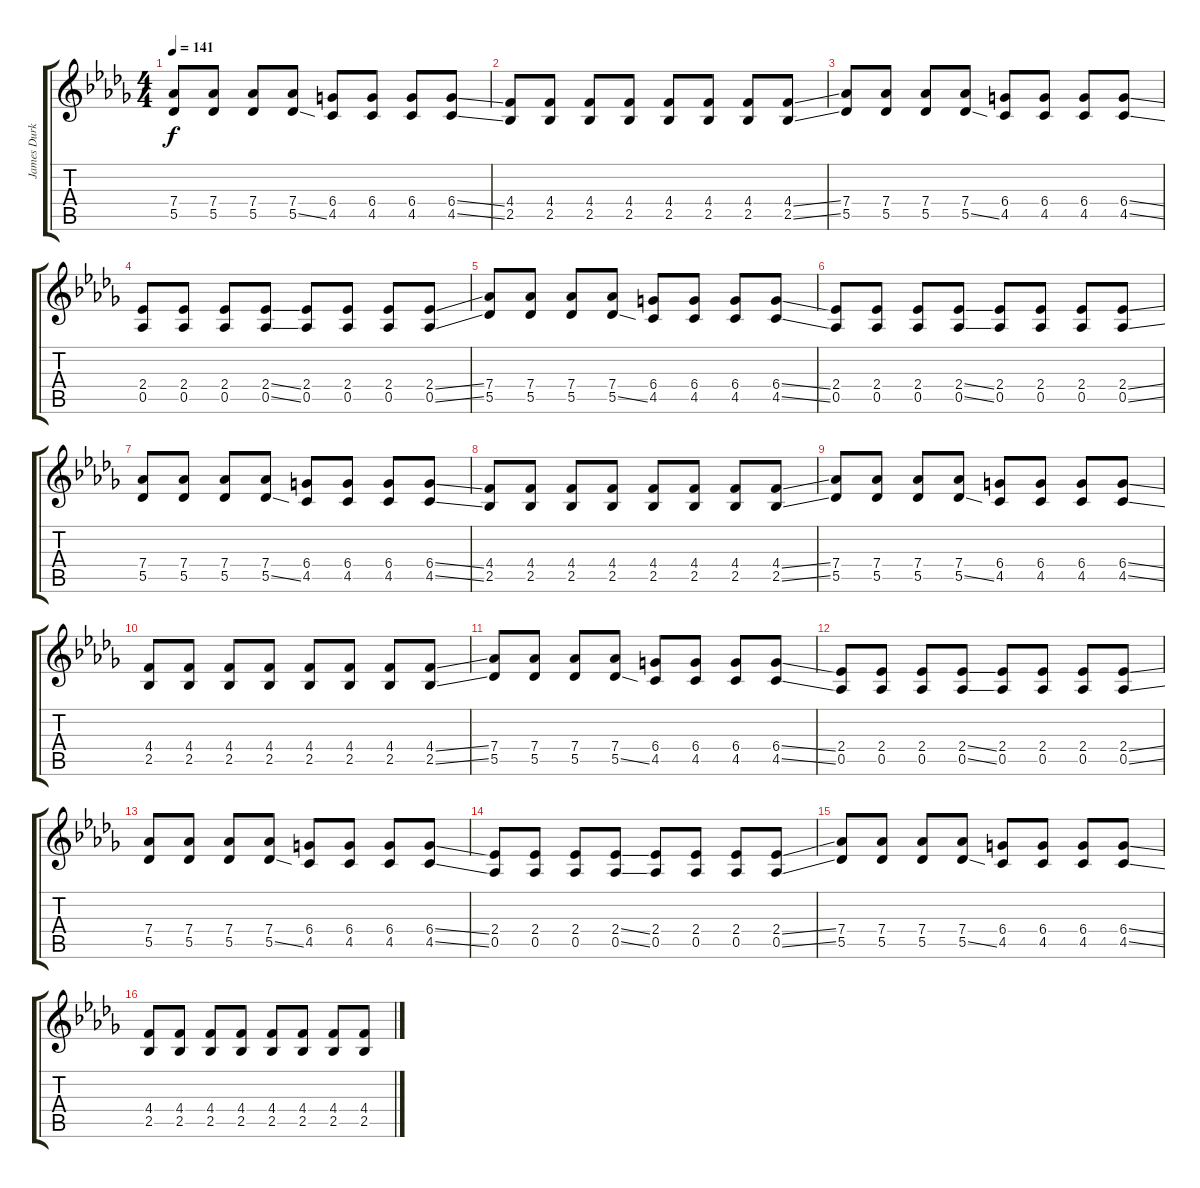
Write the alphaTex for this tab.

\track ("James Durkin (Guitar)" "James Durk") {instrument overdrivenguitar}
\staff {score tabs}
\tuning (Eb4 Bb3 Gb3 Db3 Ab2 Eb2) {hide}
\ts (4 4)
\tempo 141
\clef g2
\ks db
(7.4 5.5).8{dy f} (7.4 5.5).8 (7.4 5.5).8 (7.4 5.5{ss}).8 (6.4 4.5).8 (6.4 4.5).8 (6.4 4.5).8 (6.4{ss} 4.5{ss}).8 |
(4.4 2.5).8 (4.4 2.5).8 (4.4 2.5).8 (4.4 2.5).8 (4.4 2.5).8 (4.4 2.5).8 (4.4 2.5).8 (4.4{ss} 2.5{ss}).8 |
(7.4 5.5).8 (7.4 5.5).8 (7.4 5.5).8 (7.4 5.5{ss}).8 (6.4 4.5).8 (6.4 4.5).8 (6.4 4.5).8 (6.4{ss} 4.5{ss}).8 |
(2.4 0.5).8 (2.4 0.5).8 (2.4 0.5).8 (2.4{ss} 0.5{ss}).8 (2.4 0.5).8 (2.4 0.5).8 (2.4 0.5).8 (2.4{ss} 0.5{ss}).8 |
(7.4 5.5).8 (7.4 5.5).8 (7.4 5.5).8 (7.4 5.5{ss}).8 (6.4 4.5).8 (6.4 4.5).8 (6.4 4.5).8 (6.4{ss} 4.5{ss}).8 |
(2.4 0.5).8 (2.4 0.5).8 (2.4 0.5).8 (2.4{ss} 0.5{ss}).8 (2.4 0.5).8 (2.4 0.5).8 (2.4 0.5).8 (2.4{ss} 0.5{ss}).8 |
(7.4 5.5).8 (7.4 5.5).8 (7.4 5.5).8 (7.4 5.5{ss}).8 (6.4 4.5).8 (6.4 4.5).8 (6.4 4.5).8 (6.4{ss} 4.5{ss}).8 |
(4.4 2.5).8 (4.4 2.5).8 (4.4 2.5).8 (4.4 2.5).8 (4.4 2.5).8 (4.4 2.5).8 (4.4 2.5).8 (4.4{ss} 2.5{ss}).8 |
(7.4 5.5).8 (7.4 5.5).8 (7.4 5.5).8 (7.4 5.5{ss}).8 (6.4 4.5).8 (6.4 4.5).8 (6.4 4.5).8 (6.4{ss} 4.5{ss}).8 |
(4.4 2.5).8 (4.4 2.5).8 (4.4 2.5).8 (4.4 2.5).8 (4.4 2.5).8 (4.4 2.5).8 (4.4 2.5).8 (4.4{ss} 2.5{ss}).8 |
(7.4 5.5).8 (7.4 5.5).8 (7.4 5.5).8 (7.4 5.5{ss}).8 (6.4 4.5).8 (6.4 4.5).8 (6.4 4.5).8 (6.4{ss} 4.5{ss}).8 |
(2.4 0.5).8 (2.4 0.5).8 (2.4 0.5).8 (2.4{ss} 0.5{ss}).8 (2.4 0.5).8 (2.4 0.5).8 (2.4 0.5).8 (2.4{ss} 0.5{ss}).8 |
(7.4 5.5).8 (7.4 5.5).8 (7.4 5.5).8 (7.4 5.5{ss}).8 (6.4 4.5).8 (6.4 4.5).8 (6.4 4.5).8 (6.4{ss} 4.5{ss}).8 |
(2.4 0.5).8 (2.4 0.5).8 (2.4 0.5).8 (2.4{ss} 0.5{ss}).8 (2.4 0.5).8 (2.4 0.5).8 (2.4 0.5).8 (2.4{ss} 0.5{ss}).8 |
(7.4 5.5).8 (7.4 5.5).8 (7.4 5.5).8 (7.4 5.5{ss}).8 (6.4 4.5).8 (6.4 4.5).8 (6.4 4.5).8 (6.4{ss} 4.5{ss}).8 |
(4.4 2.5).8 (4.4 2.5).8 (4.4 2.5).8 (4.4 2.5).8 (4.4 2.5).8 (4.4 2.5).8 (4.4 2.5).8 (4.4{ss} 2.5{ss}).8
